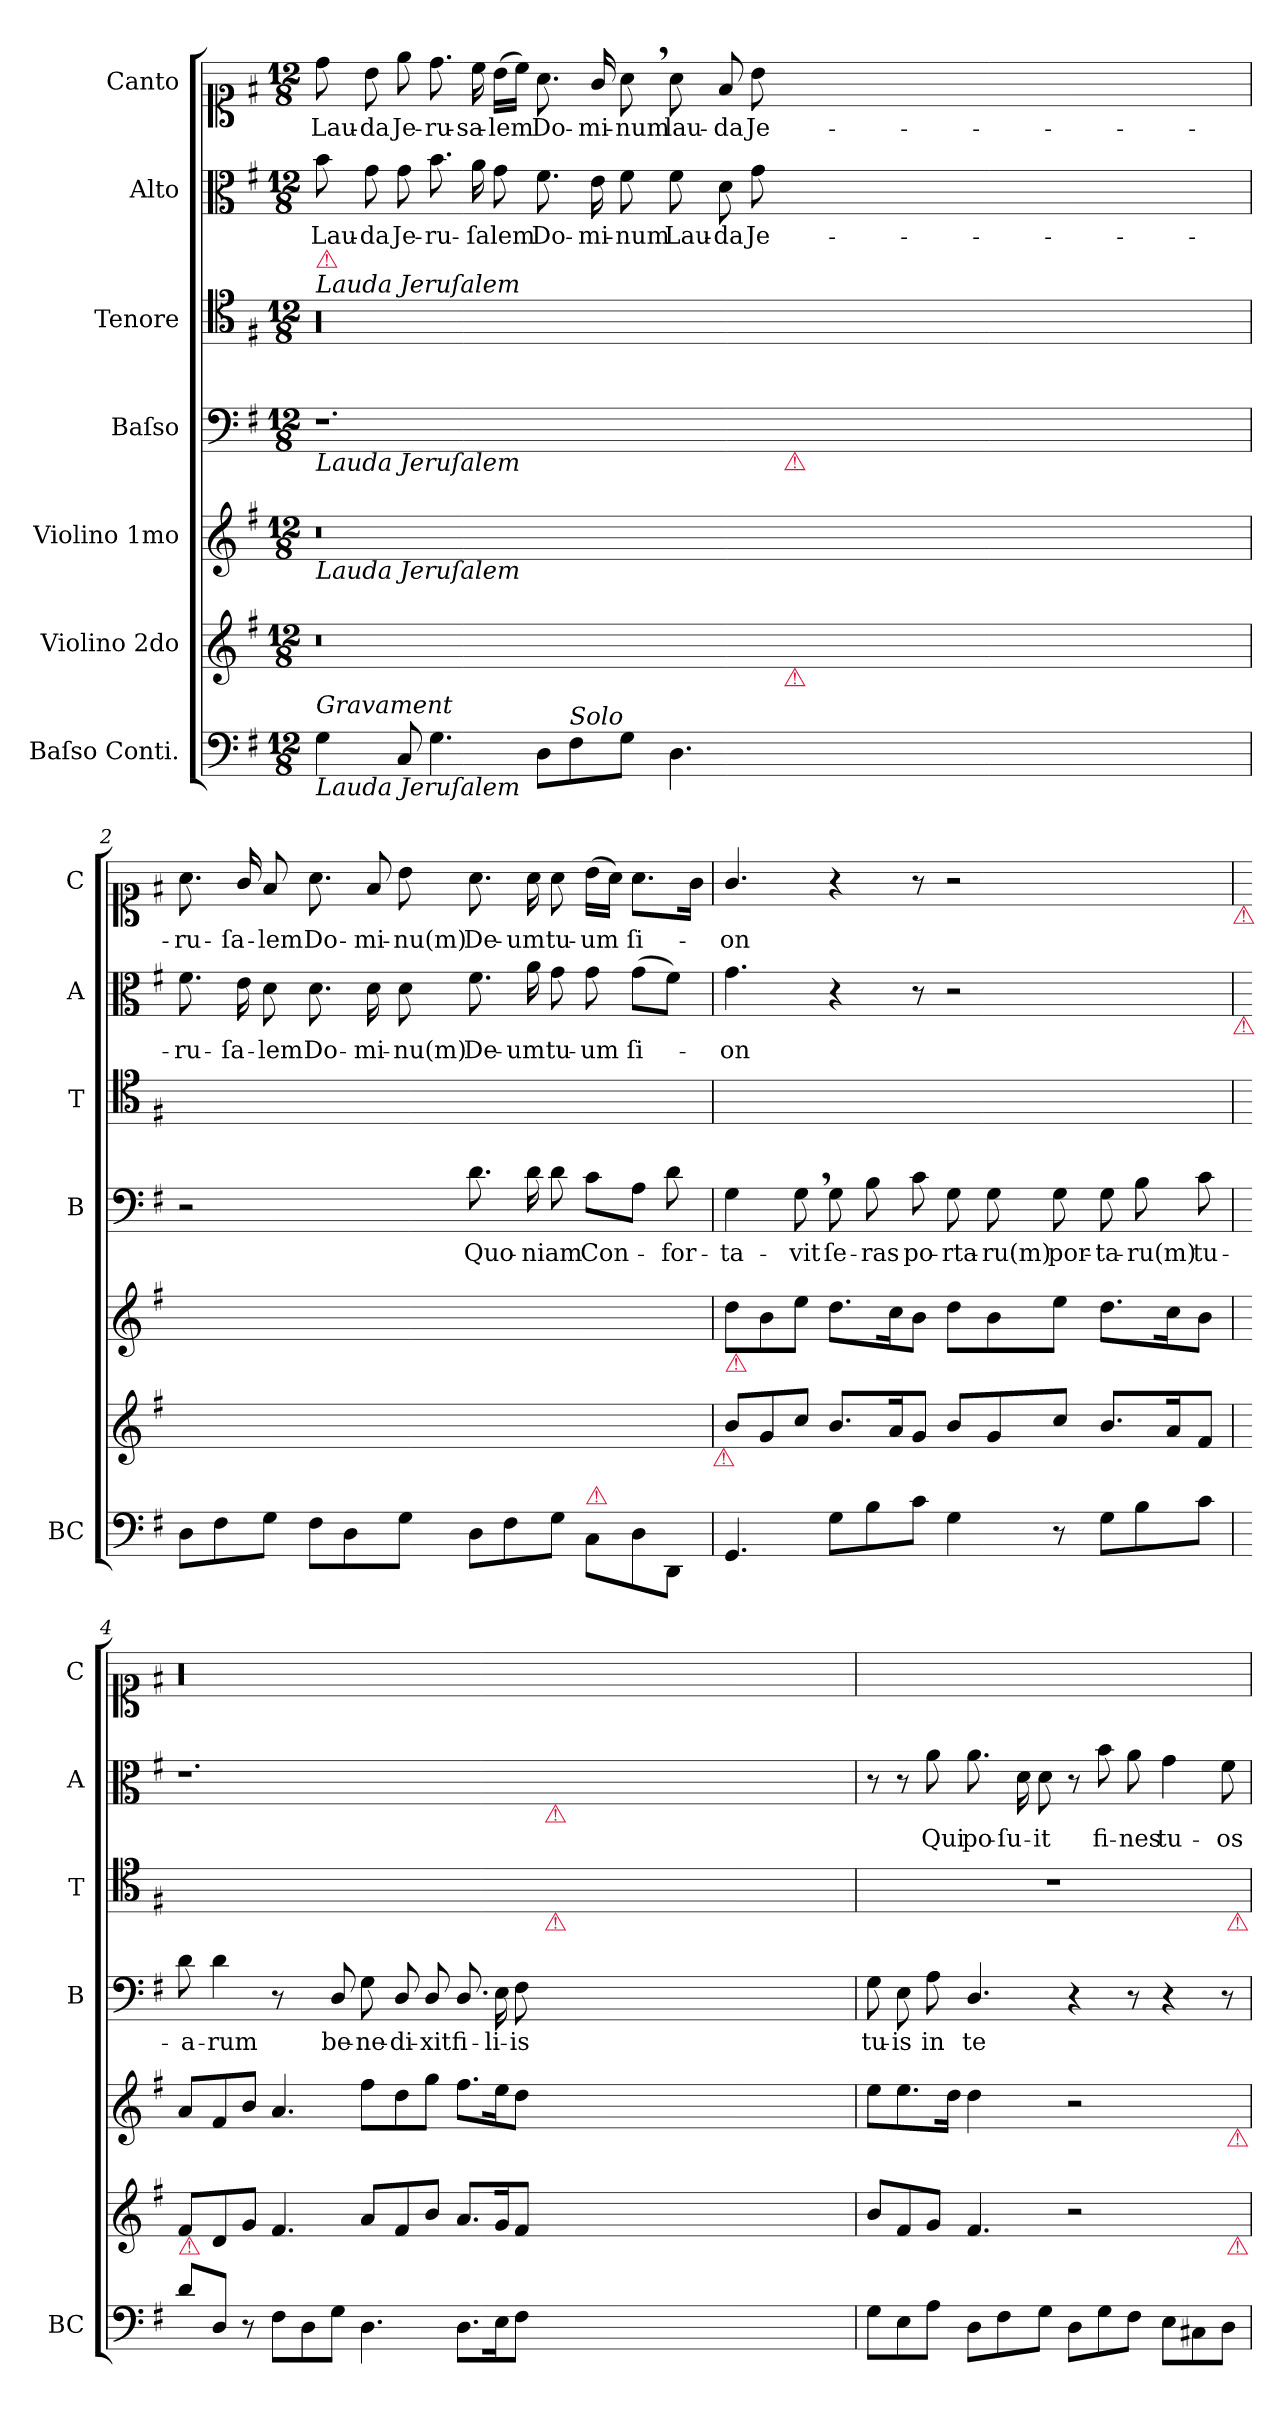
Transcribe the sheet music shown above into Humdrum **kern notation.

**kern	**kern	**kern	**kern	**text	**kern	**kern	**text	**kern	**text
*part7	*part6	*part5	*part4	*part4	*part3	*part2	*part2	*part1	*part1
*staff7	*staff6	*staff5	*staff4	*staff4	*staff3	*staff2	*staff2	*staff1	*staff1
*I"Baſso Conti.	*I"Violino 2do	*I"Violino 1mo	*I"Baſso	*	*I"Tenore	*I"Alto	*	*I"Canto	*
*I'BC	*	*	*I'B	*	*I'T	*I'A	*	*I'C	*
*clefF4	*clefG2	*clefG2	*clefF4	*	*clefC4	*clefC3	*	*clefC1	*
*k[f#]	*k[f#]	*k[f#]	*k[f#]	*	*k[f#]	*k[f#]	*	*k[f#]	*
*G:	*G:	*G:	*G:	*	*G:	*G:	*	*G:	*
*M12/8	*M12/8	*M12/8	*M12/8	*	*M12/8	*M12/8	*	*M12/8	*
=1	=1	=1	=1	=1	=1	=1	=1	=1	=1
!	!	!	!	!	!LO:TX:a:i:t=Lauda Jeruſalem	!	!	!	!
!	!	!	!	!	!LO:TX:a:color=crimson:t=⚠	!	!	!	!
!	!	!	!LO:TX:b:i:t=Lauda Jeruſalem	!	!	!	!	!	!
!	!	!LO:TX:b:i:t=Lauda Jeruſalem	!	!	!	!	!	!	!
!	!LO:TX:b:i:t=Lauda Jeruſalem	!	!	!	!	!	!	!	!
!LO:TX:a:i:t=Gravament	!	!	!	!	!	!	!	!	!
!LO:TX:b:i:t=Lauda Jeruſalem	!	!	!	!	!	!	!	!	!
!	!LO:N:vis=0	!LO:N:vis=0	!	!	!LO:N:vis=00	!	!	!	!
*	*^	*	*	*	*	*	*	*	*
4G\	0.r	1.ryy	0.r	1.r	.	00.r	8b\	Lau-	8dd\	Lau-
.	.	.	.	.	.	.	8g\	-da	8b\	-da
8C/	.	.	.	.	.	.	8g\	Je-	8ee\	Je-
4.G\	.	.	.	.	.	.	8.b\	-ru-	8.dd\	-ru-
.	.	.	.	.	.	.	16a\	-ſalem	16cc\	-sa-
.	.	.	.	.	.	.	8g\	.	(>16b\LL	-lem
.	.	.	.	.	.	.	.	.	16cc\JJ)	.
8D\L	.	.	.	.	.	.	8.f#\	Do-	8.a\	Do-
!LO:TX:a:i:t=Solo	!	!	!	!	!	!	!	!	!	!
8F#\	.	.	.	.	.	.	.	.	.	.
.	.	.	.	.	.	.	16e\	-mi-	16g/	-mi-
8G\J	.	.	.	.	.	.	8f#\	-num	8a,\	-num
4.D\	.	.	.	.	.	.	8f#\	Lau-	8a\	lau-
.	.	.	.	.	.	.	8d\	-da	8f#/	-da
.	.	.	.	.	.	.	8g\	Je-	8b\	Je-
!	!	!	!	!LO:TX:b:color=crimson:t=⚠	!	!	!	!	!	!
!	!	!LO:TX:b:color=crimson:t=⚠	!	!	!	!	!	!	!	!
00ryy	.	1ryy	.	00ryy	.	.	00ryy	.	00ryy	.
.	.	2%7ryy	.	.	.	.	.	.	.	.
.	0.ryy	.	0.ryy	.	.	.	.	.	.	.
2ryy	.	.	.	2ryy	.	.	2ryy	.	2ryy	.
=2	=2	=2	=2	=2	=2	=2	=2	=2	=2	=2
!	!	!	!	!LO:N:vis=2	!	!	!	!	!	!
*	*v	*v	*	*	*	*	*	*	*	*
8D\L	1.ryy	1.ryy	2.r	.	1.ryy	8.f#\	-ru-	8.a\	-ru-
8F#\	.	.	.	.	.	.	.	.	.
.	.	.	.	.	.	16e\	-ſa-	16g/	-ſa-
8G\J	.	.	.	.	.	8d\	-lem	8f#/	-lem
8F#\L	.	.	.	.	.	8.d\	Do-	8.a\	Do-
8D\	.	.	.	.	.	.	.	.	.
!	!	!	!	!	!	!	!	!LO:N:vis=8	!
.	.	.	.	.	.	16d\	-mi-	16f#/	-mi-
8G\J	.	.	.	.	.	8d\	-nu(m)	8b\	-nu(m)
8D\L	.	.	8.d\	Quo-	.	8.f#\	De-	8.a\	De-
8F#\	.	.	.	.	.	.	.	.	.
.	.	.	16d\	-niam	.	16a\	-um	16a\	-um
8G\J	.	.	8d\	.	.	8g\	tu-	8a\	tu-
!LO:TX:a:color=crimson:t=⚠	!	!	!	!	!	!	!	!	!
8C\L	.	.	8c\L	Con-	.	8g\	-um	(>16b\LL	-um
.	.	.	.	.	.	.	.	16a\JJ)	.
8D\	.	.	8A\J	.	.	(>8g\L	ſi-	8.a\L	ſi-
8DD/J	.	.	8d\	-for-	.	8f#\J)	.	.	.
.	.	.	.	.	.	.	.	16g\Jk	.
!	!LO:TX:b:color=crimson:t=⚠	!	!	!	!	!	!	!	!
=3	=3	=3	=3	=3	=3	=3	=3	=3	=3
!	!	!LO:TX:b:color=crimson:t=⚠	!	!	!	!	!	!	!
4.GG/	8b/L	8dd\L	4G\	-ta-	1.ryy	4.g\	-on	4.g/	-on
.	8g/	8b\	.	.	.	.	.	.	.
.	8cc/J	8ee\J	8G,\	-vit	.	.	.	.	.
8G\L	8.b/L	8.dd\L	8G\	ſe-	.	4r	.	4r	.
8B\	.	.	8B\	-ras	.	.	.	.	.
.	16a/K	16cc\K	.	.	.	.	.	.	.
8c\J	8g/J	8b\J	8c\	po-	.	8r	.	8r	.
!	!	!	!	!	!	!LO:N:vis=2	!	!LO:N:vis=2	!
4G\	8b/L	8dd\L	8G\	-rta-	.	2.r	.	2.r	.
.	8g/	8b\	8G\	-ru(m)	.	.	.	.	.
8r	8cc/J	8ee\J	8G\	por-	.	.	.	.	.
8G\L	8.b/L	8.dd\L	8G\	-ta-	.	.	.	.	.
8B\	.	.	8B\	-ru(m)	.	.	.	.	.
.	16a/K	16cc\K	.	.	.	.	.	.	.
8c\J	8f#/J	8b\J	8c\	tu-	.	.	.	.	.
!	!	!	!	!	!	!	!	!LO:TX:b:color=crimson:t=⚠	!
!	!	!	!	!	!	!LO:TX:b:color=crimson:t=⚠	!	!	!
=4	=4	=4	=4	=4	=4	=4	=4	=4	=4
!LO:TX:a:color=crimson:t=⚠	!	!	!	!	!	!	!	!	!
!	!	!	!	!	!	!	!	!LO:N:vis=00	!
8d\L	8f#/L	8a/L	8d\	-a-	1.ryy	1.r	.	00.r	.
8D/J	8d/	8f#/	4d\	-rum	.	.	.	.	.
8r	8g/J	8b/J	.	.	.	.	.	.	.
!	!	!	!LO:N:vis=8	!	!	!	!	!	!
8F#\L	4.f#/	4.a/	4r	.	.	.	.	.	.
8D\	.	.	.	.	.	.	.	.	.
8G\J	.	.	8D/	be-	.	.	.	.	.
4.D\	8a/L	8ff#\L	8G\	-ne-	.	.	.	.	.
.	8f#/	8dd\	8D/	-di-	.	.	.	.	.
.	8b/J	8gg\J	8D/	-xit	.	.	.	.	.
8.D\L	8.a/L	8.ff#\L	8.D/	fi-	.	.	.	.	.
16E\K	16g/K	16ee\K	16E\	-li-	.	.	.	.	.
8F#\J	8f#/J	8dd\J	8F#\	-is	.	.	.	.	.
!	!	!	!	!	!	!LO:TX:b:color=crimson:t=⚠	!	!	!
!	!	!	!	!	!LO:TX:b:color=crimson:t=⚠	!	!	!	!
00ryy	00ryy	00ryy	00ryy	.	00ryy	00ryy	.	.	.
2ryy	2ryy	2ryy	2ryy	.	2ryy	2ryy	.	.	.
=5	=5	=5	=5	=5	=5	=5	=5	=5	=5
8G\L	8b/L	8ee\L	8G\	tu-	1.r	8r	.	1.ryy	.
8E\	8f#/	8.ee\	8E\	-is	.	8r	.	.	.
8A\J	8g/J	.	8A\	in	.	8a\	Qui	.	.
.	.	16dd\Jk	.	.	.	.	.	.	.
!	!	!LO:N:vis=4	!	!	!	!	!	!	!
8D\L	4.f#/	4.dd\	4.D/	te	.	8.a\	po-	.	.
8F#\	.	.	.	.	.	.	.	.	.
.	.	.	.	.	.	16d\	-ſu-	.	.
8G\J	.	.	.	.	.	8d\	-it	.	.
!	!LO:N:vis=2	!LO:N:vis=2	!	!	!	!	!	!	!
8D\L	2.r	2.r	4r	.	.	8r	.	.	.
8G\	.	.	.	.	.	8b\	fi-	.	.
8F#\J	.	.	8r	.	.	8a\	-nes	.	.
8E\L	.	.	4r	.	.	4g\	tu-	.	.
8C#X\	.	.	.	.	.	.	.	.	.
8D\J	.	.	8r	.	.	8f#\	-os	.	.
!	!	!	!	!	!LO:TX:b:color=crimson:t=⚠	!	!	!	!
!	!	!LO:TX:b:color=crimson:t=⚠	!	!	!	!	!	!	!
!	!LO:TX:b:color=crimson:t=⚠	!	!	!	!	!	!	!	!
=	=	=	=	=	=	=	=	=	=
*-	*-	*-	*-	*-	*-	*-	*-	*-	*-
